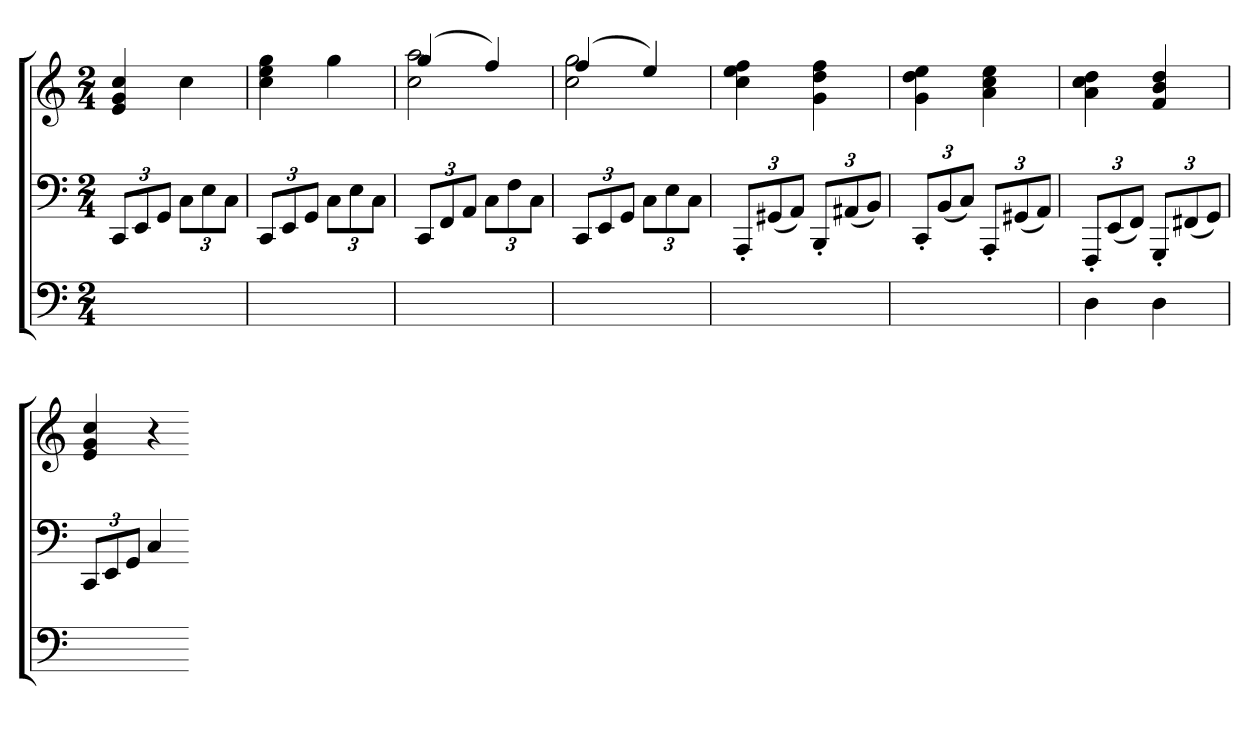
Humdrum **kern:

**kern	**kern	**kern
*part3	*part2	*part1
*staff3	*staff2	*staff1
*M2/4	*M2/4	*M2/4
=	=	=
2ryy	12CCL	4e 4g 4cc
.	12EE	.
.	12GGJ	.
.	12CL	4cc
.	12E	.
.	12CJ	.
=	=	=
2ryy	12CCL	4cc 4ee 4gg
.	12EE	.
.	12GGJ	.
.	12CL	4gg
.	12E	.
.	12CJ	.
=	=	=
*	*	*^
2ryy	12CCL	(4gg	2cc 2aa
.	12FF	.	.
.	12AAJ	.	.
.	12CL	4ff)	.
.	12F	.	.
.	12CJ	.	.
=	=	=	=
2ryy	12CCL	(4ff	2cc 2gg
.	12EE	.	.
.	12GGJ	.	.
.	12CL	4ee)	.
.	12E	.	.
.	12CJ	.	.
*	*	*v	*v
=	=	=
2ryy	12AAA'L	4cc 4ee 4ff
.	(12GG#X	.
.	12AAJ)	.
.	12BBB'L	4g 4dd 4ff
.	(12AA#X	.
.	12BBJ)	.
=	=	=
2ryy	12CC'L	4g 4dd 4ee
.	(12BB	.
.	12CJ)	.
.	12AAA'L	4a 4cc 4ee
.	(12GG#X	.
.	12AAJ)	.
=	=	=
4D	12FFF'L	4a 4cc 4dd
.	(12EE	.
.	12FFJ)	.
4D	12GGG'L	4f 4b 4dd
.	(12FF#X	.
.	12GGJ)	.
=	=	=
2ryy	12CCL	4e 4g 4cc
.	12EE	.
.	12GGJ	.
.	4C	4r
=-	=-	=-
*-	*-	*-
